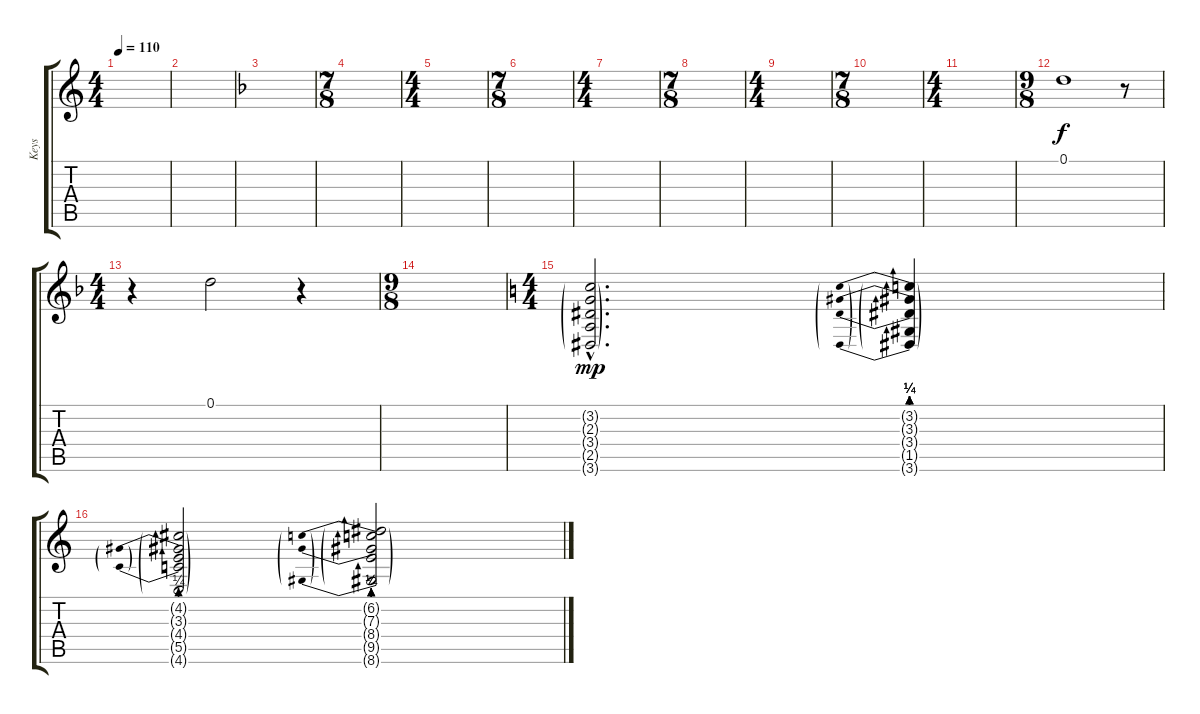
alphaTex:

\track ("Keys" "Keys") {instrument acousticguitarsteel}
\staff {score tabs}
\tuning (D4 A3 F3 C3 G2 C2) {hide}
\ts (4 4)
\tempo 110
\clef g2
\ks c
|
|
\ks dminor
|
\ts (7 8)
|
\ts (4 4)
|
\ts (7 8)
|
\ts (4 4)
|
\ts (7 8)
|
\ts (4 4)
|
\ts (7 8)
|
\ts (4 4)
|
\ts (9 8)
0.1.1{instrument reversecymbal} r.8 |
\ts (4 4)
r.4 0.1.2{instrument reversecymbal} r.4 |
\ts (9 8)
|
\ts (4 4)
\ks c
(3.2{g hac} 2.3{g hac} 3.4{g hac} 2.5{g hac} 3.6{g hac}).2{d dy mp volume 14 instrument stringensemble1} (3.2{be (prebend 0 1 60 1) g} 3.3{be (prebend 0 1 60 1) g} 3.4{be (prebend 0 1 60 1) g} 1.5{g} 3.6{be (prebend 0 1 60 1) g}).4 |
(4.2{g} 3.3{be (prebend 0 1 60 1) g} 4.4{g} 5.5{be (prebend 0 1 60 1) g} 4.6{g}).2 (6.2{g} 7.3{be (prebend 0 1 60 1) g} 8.4{be (prebend 0 1 60 1) g} 9.5{g} 8.6{be (prebend 0 1 60 1) g}).2
